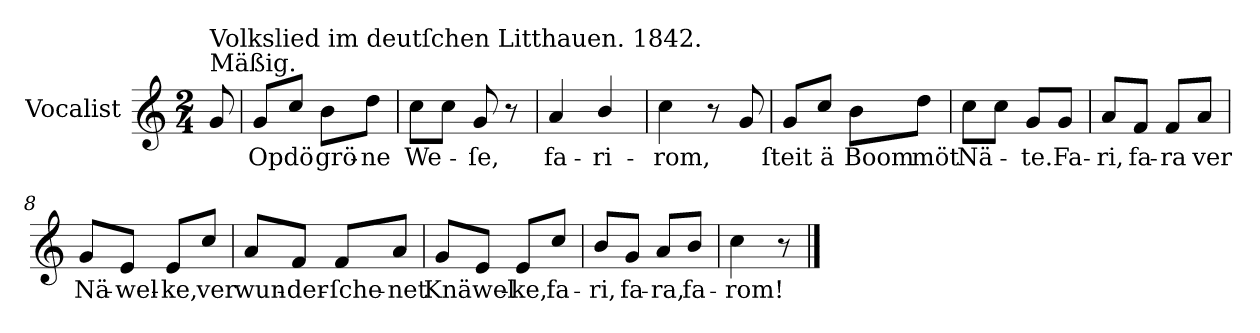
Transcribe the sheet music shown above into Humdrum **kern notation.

**kern	**text
*part1	*part1
*staff1	*staff1
*I"Vocalist	*
*k[]	*
*C:	*
*M2/4	*
=	=
!LO:TX:a:t=Mäßig.	!
!LO:TX:a:t=Volkslied im deutſchen Litthauen. 1842.	!
8g	.
=1	=1
8gL	Op
8ccJ	dö
8bL	grö-
8ddJ	-ne
=2	=2
8ccL	We-
8ccJ	.
8g	-ſe,
8r	.
=3	=3
4a	fa-
4b/	-ri-
=4	=4
4cc	rom,
8r	.
8g	.
=5	=5
8gL	ſteit
8ccJ	ä
8bL	Boom
8ddJ	möt
=6	=6
8ccL	Nä-
8ccJ	.
8gL	-te.
8gJ	Fa-
=7	=7
8aL	-ri,
8fJ	fa-
8fL	-ra
8aJ	ver
=8	=8
8gL	Nä-
8eJ	-wel-
8eL	-ke,
8ccJ	ver
=9	=9
8aL	wun-
8fJ	-der-
8fL	-ſche-
8aJ	-net
=10	=10
8gL	Knäwel-
8eJ	.
8eL	-ke,
8ccJ	fa-
=11	=11
8bL	-ri,
8gJ	fa-
8aL	-ra,
8bJ	fa-
=10	=10
4cc	-rom!
8r	.
==	==
*-	*-
